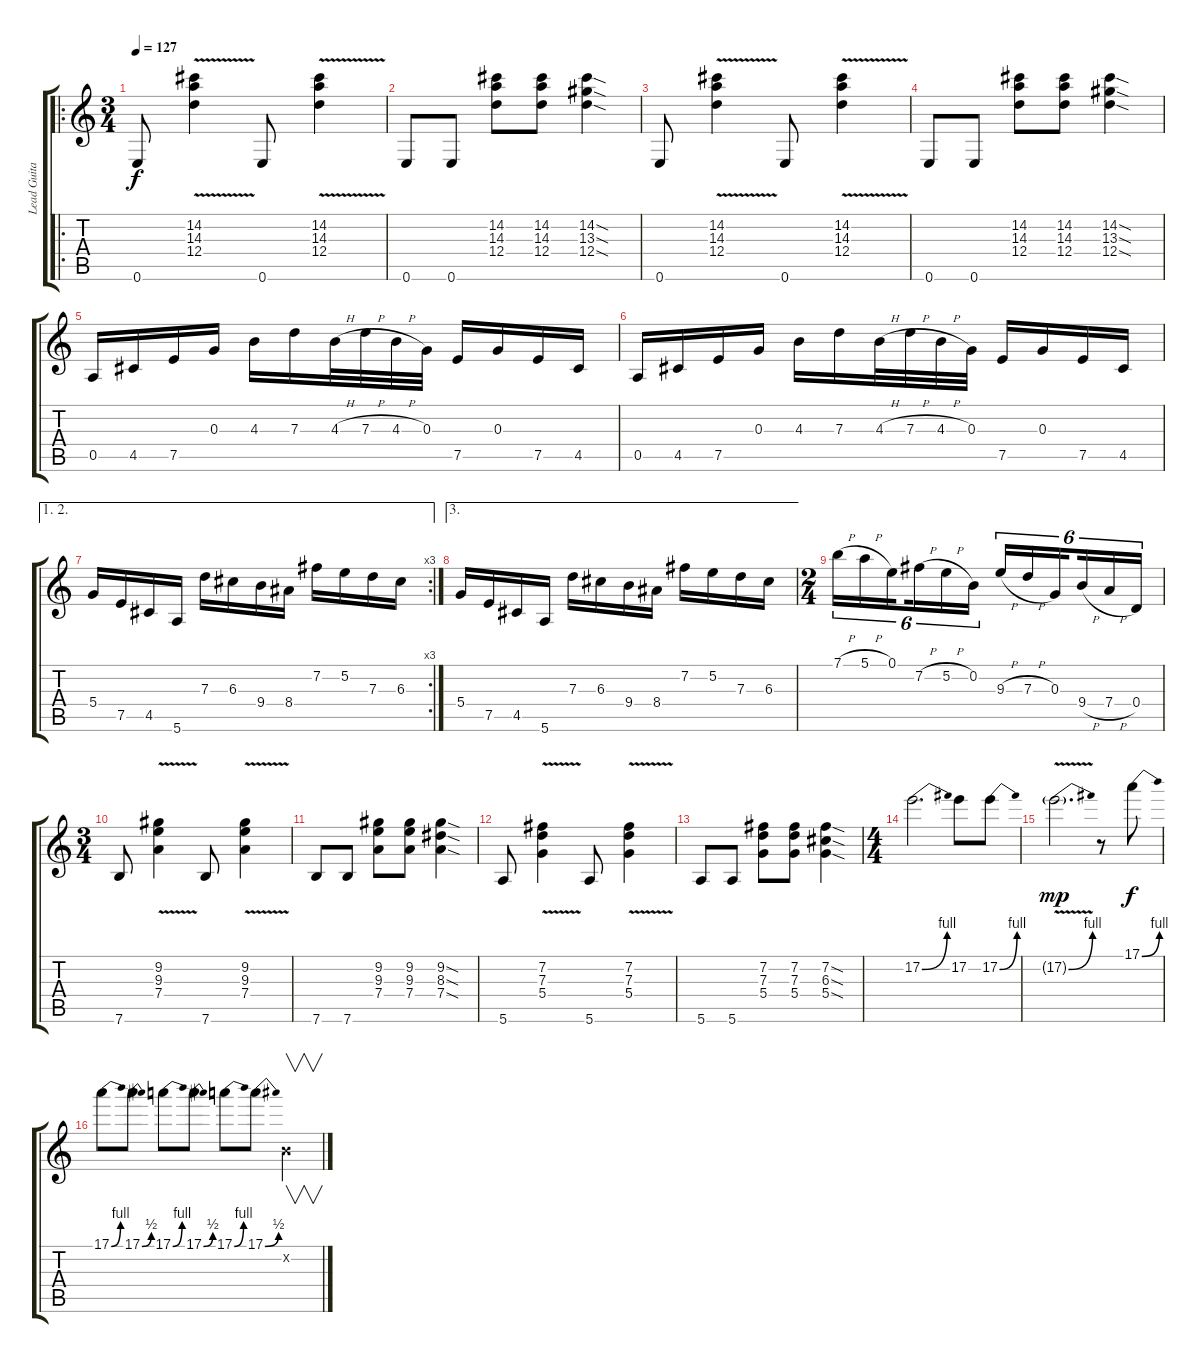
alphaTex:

\track ("Lead Guitar" "Lead Guita") {instrument overdrivenguitar}
\staff {score tabs}
\tuning (E4 B3 G3 D3 A2 E2) {hide}
\ro
\ts (3 4)
\tempo 127
\clef g2
\ks c
0.6.8{dy f} (14.2 14.3 12.4{v}).4 0.6.8 (14.2 14.3 12.4{v}).4 |
0.6.8 0.6.8 (14.2 14.3 12.4).8 (14.2 14.3 12.4).8 (14.2{sod} 13.3{sod} 12.4{sod}).4 |
0.6.8 (14.2 14.3 12.4{v}).4 0.6.8 (14.2 14.3 12.4{v}).4 |
0.6.8 0.6.8 (14.2 14.3 12.4).8 (14.2 14.3 12.4).8 (14.2{sod} 13.3{sod} 12.4{sod}).4 |
0.5.16 4.5.16 7.5.16 0.3.16 4.3.16 7.3.16 4.3{h}.32 7.3{h}.32 4.3{h}.32 0.3.32 7.5.16 0.3.16 7.5.16 4.5.16 |
0.5.16 4.5.16 7.5.16 0.3.16 4.3.16 7.3.16 4.3{h}.32 7.3{h}.32 4.3{h}.32 0.3.32 7.5.16 0.3.16 7.5.16 4.5.16 |
\ae (1 2)
\rc 3
5.4.16 7.5.16 4.5.16 5.6.16 7.3.16 6.3.16 9.4.16 8.4.16 7.2.16 5.2.16 7.3.16 6.3.16 |
\ae 3
5.4.16 7.5.16 4.5.16 5.6.16 7.3.16 6.3.16 9.4.16 8.4.16 7.2.16 5.2.16 7.3.16 6.3.16 |
\ts (2 4)
7.1{h}.16{tu (6 4)} 5.1{h}.16{tu (6 4)} 0.1.16{tu (6 4) beam splitsecondary} 7.2{h}.16{tu (6 4)} 5.2{h}.16{tu (6 4)} 0.2.16{tu (6 4)} 9.3{h}.16{tu (6 4)} 7.3{h}.16{tu (6 4)} 0.3.16{tu (6 4) beam splitsecondary} 9.4{h}.16{tu (6 4)} 7.4{h}.16{tu (6 4)} 0.4.16{tu (6 4)} |
\ts (3 4)
7.6.8 (9.2 9.3 7.4{v}).4 7.6.8 (9.2 9.3 7.4{v}).4 |
7.6.8 7.6.8 (9.2 9.3 7.4).8 (9.2 9.3 7.4).8 (9.2{sod} 8.3{sod} 7.4{sod}).4 |
5.6.8 (7.2 7.3 5.4{v}).4 5.6.8 (7.2 7.3 5.4{v}).4 |
5.6.8 5.6.8 (7.2 7.3 5.4).8 (7.2 7.3 5.4).8 (7.2{sod} 6.3{sod} 5.4{sod}).4 |
\ts (4 4)
17.2{be (bend 0 0 60 4)}.2{d} 17.2.8 17.2{be (bend 0 0 60 4)}.8 |
17.2{be (bend 0 0 60 4) v g}.2{d dy mp} r.8 17.1{be (bend 0 0 60 4)}.8{dy f} |
17.1{be (bend 0 0 60 4)}.8 17.1{be (bend 0 0 60 2)}.8 17.1{be (bend 0 0 60 4)}.8 17.1{be (bend 0 0 60 2)}.8 17.1{be (bend 0 0 60 4)}.8 17.1{be (bend 0 0 60 2)}.8 0.2{x}.4{v}
